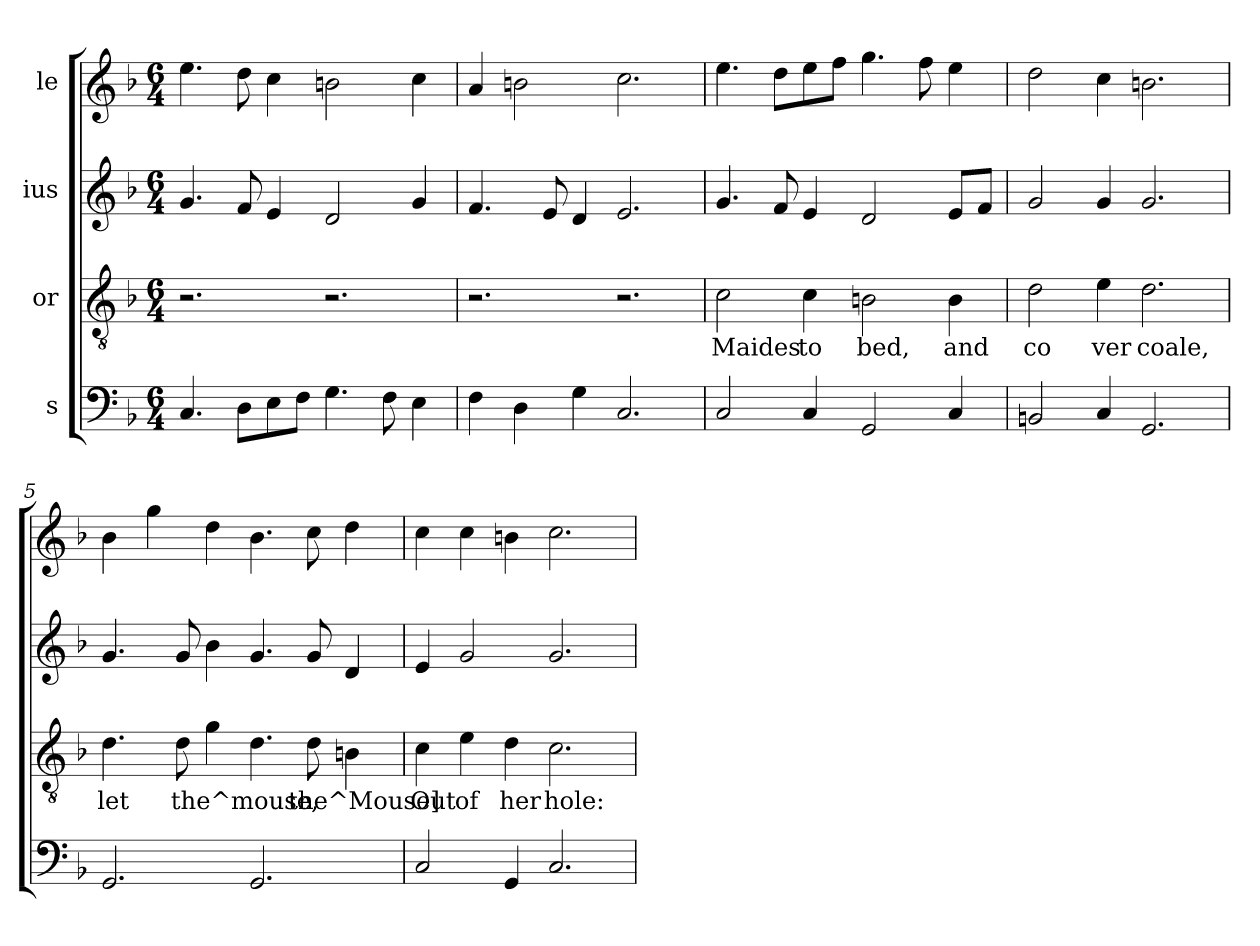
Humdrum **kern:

**kern	**kern	**text	**kern	**kern
*part4	*part3	*part3	*part2	*part1
*staff4	*staff3	*staff3	*staff2	*staff1
*I"s	*I"or	*	*I"ius	*I"le
!!LO:PB:g=z
*stria5	*stria5	*	*stria5	*stria5
*clefF4	*clefGv2	*	*clefG2	*clefG2
*k[b-]	*k[b-]	*	*k[b-]	*k[b-]
*F:	*F:	*	*F:	*F:
*M6/4	*M6/4	*	*M6/4	*M6/4
=1	=1	=1	=1	=1
4.C/	2.r	.	4.g/	4.ee\
8D\L	.	.	8f/	8dd\
8E\	.	.	4e/	4cc\
8F\J	.	.	.	.
4.G\	2.r	.	2d/	2bn\
8F\	.	.	.	.
4E\	.	.	4g/	4cc\
=2	=2	=2	=2	=2
4F\	2.r	.	4.f/	4a/
4D\	.	.	.	2bn\
.	.	.	8e/	.
4G\	.	.	4d/	.
2.C/	2.r	.	2.e/	2.cc\
=3	=3	=3	=3	=3
!	!	!LO:LY:b:cj	!	!
2C/	2c\	Maides	4.g/	4.ee\
.	.	.	8f/	8dd\L
!	!	!LO:LY:b:cj	!	!
4C/	4c\	to	4e/	8ee\
.	.	.	.	8ff\J
!	!	!LO:LY:b:cj	!	!
2GG/	2Bn\	bed,	2d/	4.gg\
.	.	.	.	8ff\
!	!	!LO:LY:b:cj	!	!
4C/	4B\	and	8e/L	4ee\
.	.	.	8f/J	.
!!LO:LB:g=z
=4	=4	=4	=4	=4
!	!	!LO:LY:b:cj	!	!
2BBn/	2d\	co	2g/	2dd\
!	!	!LO:LY:b:cj	!	!
4C/	4e\	ver	4g/	4cc\
!	!	!LO:LY:b:cj	!	!
2.GG/	2.d\	coale,	2.g/	2.bn\
=5	=5	=5	=5	=5
!	!	!LO:LY:b:cj	!	!
2.GG/	4.d\	let	4.g/	4b-\
.	.	.	.	4gg\
!	!	!LO:LY:b:cj	!	!
.	8d\	the^mouse,	8g/	.
!	!	!LO:LY:b:cj	!	!
.	4g\	.	4b-\	4dd\
!	!	!LO:LY:b:cj	!	!
2.GG/	4.d\	.	4.g/	4.b-\
!	!	!LO:LY:b:cj	!	!
.	8d\	the^Mouse]	8g/	8cc\
!	!	!LO:LY:b:cj	!	!
.	4Bn\	.	4d/	4dd\
=6	=6	=6	=6	=6
!	!	!LO:LY:b:cj	!	!
2C/	4c\	Out	4e/	4cc\
!	!	!LO:LY:b:cj	!	!
.	4e\	of	2g/	4cc\
!	!	!LO:LY:b:cj	!	!
4GG/	4d\	her	.	4bn\
!	!	!LO:LY:b:cj	!	!
2.C/	2.c\	hole:	2.g/	2.cc\
=	=	=	=	=
*-	*-	*-	*-	*-
